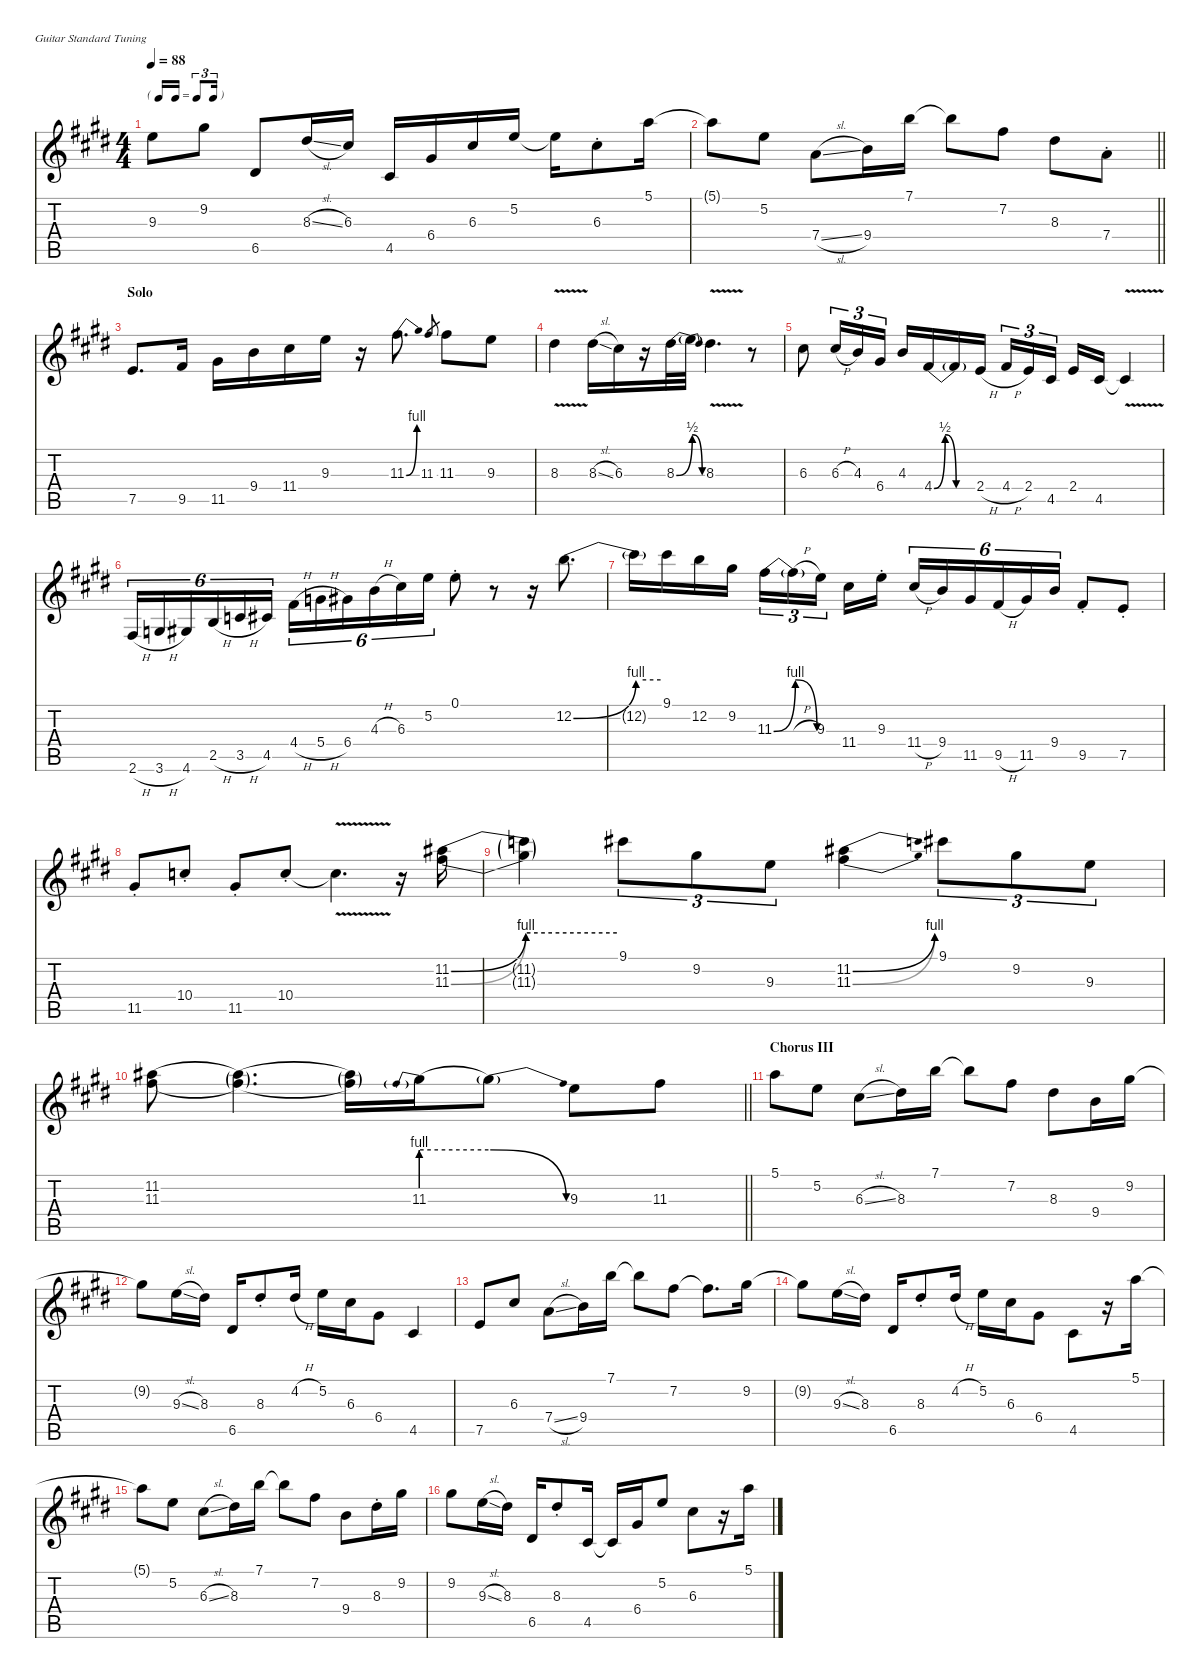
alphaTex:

\defaultSystemsLayout 4
\hideDynamics
\bracketExtendMode nobrackets
\singleTrackTrackNamePolicy hidden
\multiTrackTrackNamePolicy hidden
\otherSystemsTrackNameOrientation horizontal
\track ("Guitar" "el.guit.") {instrument electricguitarclean}
\staff {score tabs}
\tuning (E4 B3 G3 D3 A2 E2)
\ts (4 4)
\tf triplet16th
\tempo 88
\clef g2
\ks c#minor
9.3{t acc forcenatural}.8{dy f beam Down} 9.2{acc #}.8{beam Down} 6.5{acc #}.8{beam Up} 8.3{sl acc #}.16{beam Up} 6.3{acc #}.16{beam Up} 4.5{acc #}.16{beam Up} 6.4{acc #}.16{beam Up} 6.3{acc #}.16{beam Up} 5.2{acc forcenatural}.16{beam Up} 5.2{t acc forcenatural}.16{beam Down} 6.3{st acc #}.8{beam Down} 5.1{acc forcenatural}.16{beam Down} |
\barLineRight lightlight
5.1{t acc forcenatural}.8{beam Down} 5.2{acc forcenatural}.8{beam Down} 7.4{sl acc forcenatural}.8{beam Down} 9.4{acc forcenatural}.16{beam Down} 7.1{acc forcenatural}.16{beam Down} 7.1{t acc forcenatural}.8{beam Down} 7.2{acc #}.8{beam Down} 8.3{acc #}.8{beam Down} 7.4{st acc forcenatural}.8{beam Down} |
\section ("" "Solo")
\ks e
7.5{acc forcenatural}.8{d beam Up} 9.5{acc #}.16{beam Up} 11.5{acc #}.16{beam Down} 9.4{acc forcenatural}.16{beam Down} 11.4{acc #}.16{beam Down} 9.3{acc forcenatural}.16{beam Down} r.16{beam Down} 11.3{be (bend 0 0 9.999999599999999 4) acc #}.8{d beam Down} 11.3{acc #}.8{gr dy mf beam Up} 11.3{acc #}.8{dy f beam Down} 9.3{acc forcenatural}.8{beam Down} |
\ks c#minor
8.3{v acc #}.4{beam Down} 8.3{sl acc #}.16{beam Down} 6.3{acc #}.16{beam Down} r.16{beam Down} 8.3{be (bend 0 0 60 2) acc #}.32{beam Down} 8.3{be (release 0 2 39.999998399999996 0) t}.32{beam Down} 8.3{v acc #}.4{d beam Down} r.8{beam Down} |
6.3{acc #}.8{beam Down} 6.3{h acc #}.16{tu (3 2) beam Up} 4.3{acc forcenatural}.16{tu (3 2) beam Up} 6.4{acc #}.16{tu (3 2) beam Up} 4.3{acc forcenatural}.16{beam Up} 4.4{be (bendrelease 0 0 30 2 30 2 60 0) acc #}.16{beam Up} 4.4{be (hold 0 0 60 0) t acc #}.16{beam Up} 2.4{h acc forcenatural}.16{beam Up} 4.4{h acc #}.16{tu (3 2) beam Up} 2.4{acc forcenatural}.16{tu (3 2) beam Up} 4.5{acc #}.16{tu (3 2) beam Up} 2.4{acc forcenatural}.16{beam Up} 4.5{acc #}.16{beam Up} 4.5{v t acc #}.4{beam Up} |
\ks e
2.6{h acc #}.16{tu (6 4) beam Up} 3.6{h acc forcenatural}.16{tu (6 4) beam Up} 4.6{acc #}.16{tu (6 4) beam Up} 2.5{h acc forcenatural}.16{tu (6 4) beam Up} 3.5{h acc forcenatural}.16{tu (6 4) beam Up} 4.5{acc #}.16{tu (6 4) beam Up} 4.4{h acc #}.16{tu (6 4) beam Down} 5.4{h acc forcenatural}.16{tu (6 4) beam Down} 6.4{acc #}.16{tu (6 4) beam Down} 4.3{h acc forcenatural}.16{tu (6 4) beam Down} 6.3{acc #}.16{tu (6 4) beam Down} 5.2{acc forcenatural}.16{tu (6 4) beam Down} 0.1{st acc forcenatural}.8{beam Down} r.8{beam Down} r.16{beam Down} 12.2{be (bend 0 0 60 4) acc forcenatural}.8{d beam Down} |
\ks c#minor
12.2{be (hold 0 4 60 4) t}.16{beam Down} 9.1{acc #}.16{beam Down} 12.2{acc forcenatural}.16{beam Down} 9.2{acc #}.16{beam Down} 11.3{be (bendrelease 0 0 30 4 30 4 60 0) acc #}.16{tu (3 2) beam Down} 11.3{h t acc #}.16{tu (3 2) beam Down} 9.3{acc forcenatural}.16{tu (3 2) beam Down} 11.4{acc #}.16{beam Down} 9.3{st acc forcenatural}.16{beam Down} 11.4{h acc #}.16{tu (6 4) beam Up} 9.4{acc forcenatural}.16{tu (6 4) beam Up} 11.5{acc #}.16{tu (6 4) beam Up} 9.5{h acc #}.16{tu (6 4) beam Up} 11.5{acc #}.16{tu (6 4) beam Up} 9.4{acc forcenatural}.16{tu (6 4) beam Up} 9.5{st acc #}.8{beam Up} 7.5{st acc forcenatural}.8{beam Up} |
\ks e
11.5{st acc #}.8{beam Up} 10.4{st acc forcenatural}.8{beam Up} 11.5{st acc #}.8{beam Up} 10.4{st acc forcenatural}.8{beam Up} 10.4{v t acc forcenatural}.4{d beam Down} r.16{beam Down} (11.2{be (bend 0 0 60 4) acc #} 11.3{be (bend 0 0 60 4) acc #}).16{dy mp beam Down} |
\ks c#minor
(11.2{be (hold 0 4 60 4) t} 11.3{be (hold 0 4 60 4) t}).4{dy f beam Down} 9.1{acc #}.8{tu (3 2) beam Down} 9.2{acc #}.8{tu (3 2) beam Down} 9.3{acc forcenatural}.8{tu (3 2) beam Down} (11.2{be (bend 0 0 15 4) acc #} 11.3{be (bend 0 0 15 4) acc #}).4{dy p beam Down} 9.1{acc #}.8{tu (3 2) dy f beam Down} 9.2{acc #}.8{tu (3 2) beam Down} 9.3{acc forcenatural}.8{tu (3 2) beam Down} |
\barLineRight lightlight
(11.2{be (hold 0 0 60 0) acc #} 11.3{be (hold 0 0 60 0) acc #}).8{dy mp beam Down} (11.2{be (hold 0 0 60 0) t acc #} 11.3{be (hold 0 0 60 0) t acc #}).4{d dy f beam Down} (11.2{be (hold 0 0 60 0) t acc #} 11.3{be (hold 0 0 60 0) t acc #}).16{beam Down} 11.3{be (prebend 0 4 60 4)}.16{beam Down} 11.3{be (release 0 4 60 0) t}.8{beam Down} 9.3{acc forcenatural}.8{beam Down} 11.3{acc #}.8{beam Down} |
\section ("" "Chorus III")
\ks e
5.1{acc forcenatural}.8{beam Down} 5.2{acc forcenatural}.8{beam Down} 6.3{sl acc #}.8{beam Down} 8.3{acc #}.16{beam Down} 7.1{acc forcenatural}.16{beam Down} 7.1{t acc forcenatural}.8{beam Down} 7.2{acc #}.8{beam Down} 8.3{acc #}.8{beam Down} 9.4{acc forcenatural}.16{beam Down} 9.2{acc #}.16{beam Down} |
\ks c#minor
9.2{t acc #}.8{beam Down} 9.3{sl acc forcenatural}.16{beam Down} 8.3{acc #}.16{beam Down} 6.5{acc #}.16{beam Up} 8.3{st acc #}.8{beam Up} 4.2{h acc #}.16{beam Up} 5.2{acc forcenatural}.16{beam Down} 6.3{acc #}.16{beam Down} 6.4{acc #}.8{beam Down} 4.5{acc #}.4{beam Up} |
7.5{acc forcenatural}.8{beam Up} 6.3{acc #}.8{beam Up} 7.4{sl acc forcenatural}.8{beam Down} 9.4{acc forcenatural}.16{beam Down} 7.1{acc forcenatural}.16{beam Down} 7.1{t acc forcenatural}.8{beam Down} 7.2{acc #}.8{beam Down} 7.2{t acc #}.8{d beam Down} 9.2{acc #}.16{beam Down} |
\ks e
9.2{t acc #}.8{beam Down} 9.3{sl acc forcenatural}.16{beam Down} 8.3{acc #}.16{beam Down} 6.5{acc #}.16{beam Up} 8.3{st acc #}.8{beam Up} 4.2{h acc #}.16{beam Up} 5.2{acc forcenatural}.16{beam Down} 6.3{acc #}.16{beam Down} 6.4{acc #}.8{beam Down} 4.5{acc #}.8{beam Down} r.16{beam Down} 5.1{acc forcenatural}.16{beam Down} |
\ks c#minor
5.1{t acc forcenatural}.8{beam Down} 5.2{acc forcenatural}.8{beam Down} 6.3{sl acc #}.8{beam Down} 8.3{acc #}.16{beam Down} 7.1{acc forcenatural}.16{beam Down} 7.1{t acc forcenatural}.8{beam Down} 7.2{acc #}.8{beam Down} 9.4{acc forcenatural}.8{beam Down} 8.3{st acc #}.16{beam Down} 9.2{acc #}.16{beam Down} |
\ks e
9.2{acc #}.8{beam Down} 9.3{sl acc forcenatural}.16{beam Down} 8.3{acc #}.16{beam Down} 6.5{acc #}.16{beam Up} 8.3{st acc #}.8{beam Up} 4.5{acc #}.16{beam Up} 4.5{t acc #}.16{beam Up} 6.4{acc #}.16{beam Up} 5.2{acc forcenatural}.8{beam Up} 6.3{acc #}.8{beam Down} r.16{beam Down} 5.1{acc forcenatural}.16{beam Down}
